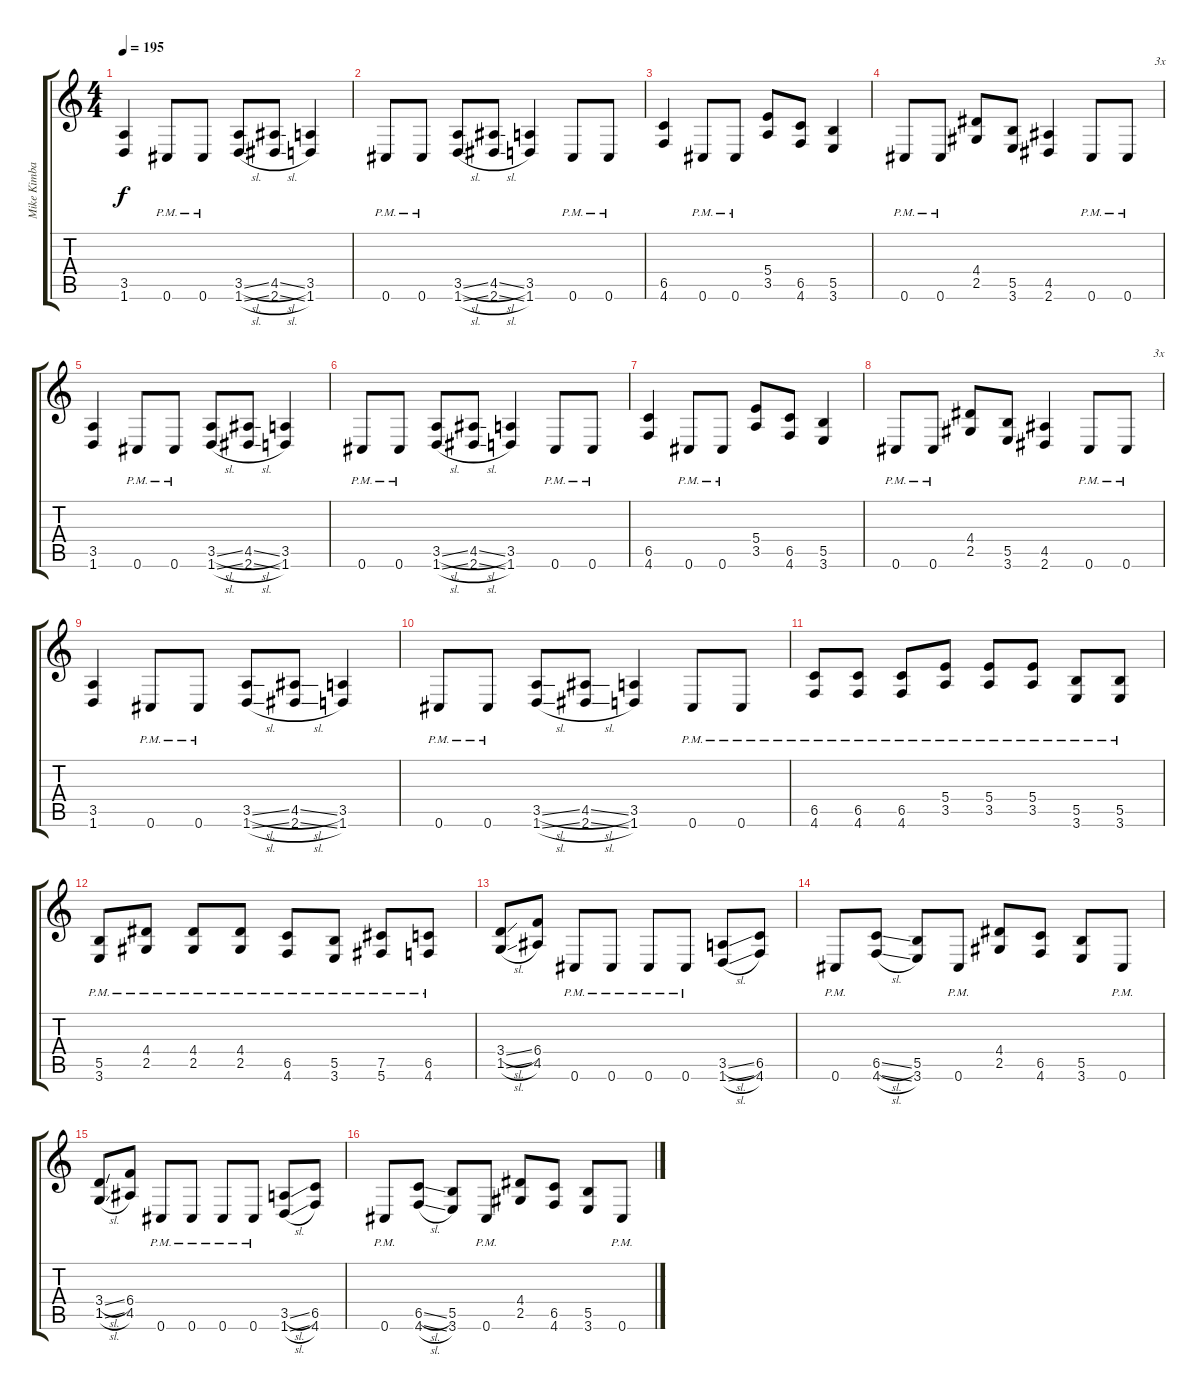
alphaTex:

\track ("Mike Kimball" "Mike Kimba") {instrument distortionguitar}
\staff {score tabs}
\tuning (Db4 Ab3 E3 B2 Gb2 Db2) {hide}
\ts (4 4)
\tempo 195
\clef g2
\ks c
(3.5 1.6).4{dy f} 0.6{pm}.8 0.6{pm}.8 (3.5{sl} 1.6{sl}).8 (4.5{sl} 2.6{sl}).8 (3.5 1.6).4 |
0.6{pm}.8 0.6{pm}.8 (3.5{sl} 1.6{sl}).8 (4.5{sl} 2.6{sl}).8 (3.5 1.6).4 0.6{pm}.8 0.6{pm}.8 |
(6.5 4.6).4 0.6{pm}.8 0.6{pm}.8 (5.4 3.5).8 (6.5 4.6).8 (5.5 3.6).4 |
0.6{pm}.8 0.6{pm}.8 (4.4 2.5).8 (5.5 3.6).8 (4.5 2.6).4 0.6{pm}.8 0.6{pm}.8{txt "         3x"} |
(3.5 1.6).4 0.6{pm}.8 0.6{pm}.8 (3.5{sl} 1.6{sl}).8 (4.5{sl} 2.6{sl}).8 (3.5 1.6).4 |
0.6{pm}.8 0.6{pm}.8 (3.5{sl} 1.6{sl}).8 (4.5{sl} 2.6{sl}).8 (3.5 1.6).4 0.6{pm}.8 0.6{pm}.8 |
(6.5 4.6).4 0.6{pm}.8 0.6{pm}.8 (5.4 3.5).8 (6.5 4.6).8 (5.5 3.6).4 |
0.6{pm}.8 0.6{pm}.8 (4.4 2.5).8 (5.5 3.6).8 (4.5 2.6).4 0.6{pm}.8 0.6{pm}.8{txt "         3x"} |
(3.5 1.6).4 0.6{pm}.8 0.6{pm}.8 (3.5{sl} 1.6{sl}).8 (4.5{sl} 2.6{sl}).8 (3.5 1.6).4 |
0.6{pm}.8 0.6{pm}.8 (3.5{sl} 1.6{sl}).8 (4.5{sl} 2.6{sl}).8 (3.5 1.6).4 0.6{pm}.8 0.6{pm}.8 |
(6.5{pm} 4.6{pm}).8 (6.5{pm} 4.6{pm}).8 (6.5{pm} 4.6{pm}).8 (5.4{pm} 3.5{pm}).8 (5.4{pm} 3.5{pm}).8 (5.4{pm} 3.5{pm}).8 (5.5{pm} 3.6{pm}).8 (5.5{pm} 3.6{pm}).8 |
(5.5{pm} 3.6{pm}).8 (4.4{pm} 2.5{pm}).8 (4.4{pm} 2.5{pm}).8 (4.4{pm} 2.5{pm}).8 (6.5{pm} 4.6{pm}).8 (5.5{pm} 3.6{pm}).8 (7.5{pm} 5.6{pm}).8 (6.5{pm} 4.6{pm}).8 |
(3.4{sl} 1.5{sl}).8 (6.4 4.5).8 0.6{pm}.8 0.6{pm}.8 0.6{pm}.8 0.6{pm}.8 (3.5{sl} 1.6{sl}).8 (6.5 4.6).8 |
0.6{pm}.8 (6.5{sl} 4.6{sl}).8 (5.5 3.6).8 0.6{pm}.8 (4.4 2.5).8 (6.5 4.6).8 (5.5 3.6).8 0.6{pm}.8 |
(3.4{sl} 1.5{sl}).8 (6.4 4.5).8 0.6{pm}.8 0.6{pm}.8 0.6{pm}.8 0.6{pm}.8 (3.5{sl} 1.6{sl}).8 (6.5 4.6).8 |
0.6{pm}.8 (6.5{sl} 4.6{sl}).8 (5.5 3.6).8 0.6{pm}.8 (4.4 2.5).8 (6.5 4.6).8 (5.5 3.6).8 0.6{pm}.8
